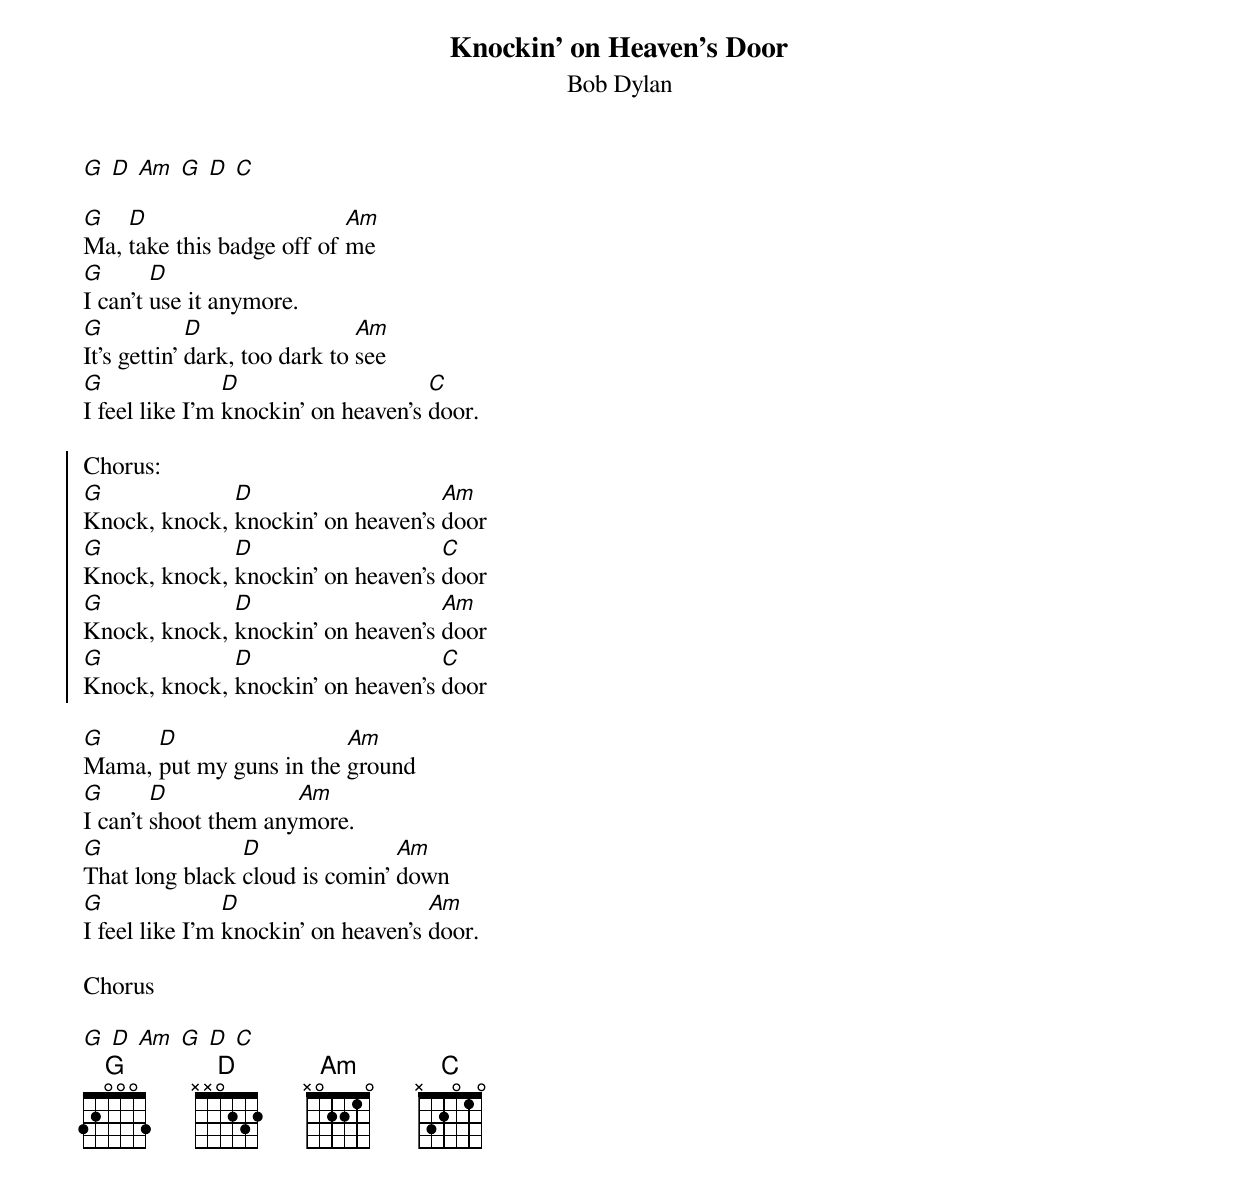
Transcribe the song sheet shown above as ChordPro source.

{t:Knockin' on Heaven's Door}
{st:Bob Dylan}

[G] [D] [Am] [G] [D] [C]

[G]Ma, [D]take this badge off of [Am]me
[G]I can't [D]use it anymore.
[G]It's gettin' [D]dark, too dark to [Am]see
[G]I feel like I'm [D]knockin' on heaven's [C]door.

{soc}
Chorus:
[G]Knock, knock, [D]knockin' on heaven's [Am]door
[G]Knock, knock, [D]knockin' on heaven's [C]door
[G]Knock, knock, [D]knockin' on heaven's [Am]door
[G]Knock, knock, [D]knockin' on heaven's [C]door
{eoc}

[G]Mama, [D]put my guns in the [Am]ground
[G]I can't [D]shoot them any[Am]more.
[G]That long black [D]cloud is comin' [Am]down
[G]I feel like I'm [D]knockin' on heaven's [Am]door.

Chorus

[G] [D] [Am] [G] [D] [C]
